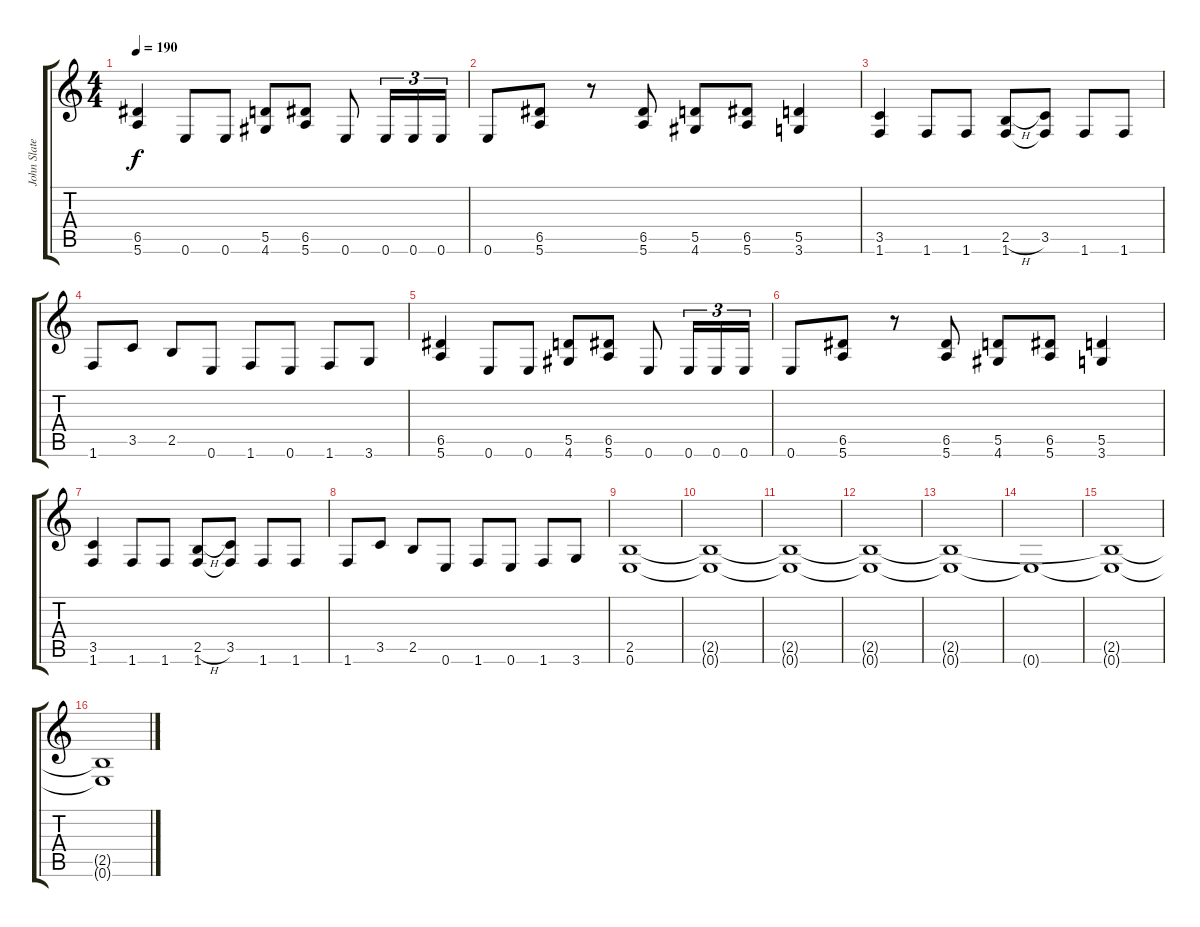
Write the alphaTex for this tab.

\track ("John Slater" "John Slate") {instrument distortionguitar}
\staff {score tabs}
\tuning (E4 B3 G3 D3 A2 E2) {hide}
\ts (4 4)
\tempo 190
\clef g2
\ks c
(6.5 5.6).4{dy f} 0.6.8 0.6.8 (5.5 4.6).8 (6.5 5.6).8 0.6.8 0.6.16{tu (3 2)} 0.6.16{tu (3 2)} 0.6.16{tu (3 2)} |
0.6.8 (6.5 5.6).8 r.8 (6.5 5.6).8 (5.5 4.6).8 (6.5 5.6).8 (5.5 3.6).4 |
(3.5 1.6).4 1.6.8 1.6.8 (2.5{h} 1.6).8 (3.5 1.6{t}).8 1.6.8 1.6.8 |
1.6.8 3.5.8 2.5.8 0.6.8 1.6.8 0.6.8 1.6.8 3.6.8 |
(6.5 5.6).4 0.6.8 0.6.8 (5.5 4.6).8 (6.5 5.6).8 0.6.8 0.6.16{tu (3 2)} 0.6.16{tu (3 2)} 0.6.16{tu (3 2)} |
0.6.8 (6.5 5.6).8 r.8 (6.5 5.6).8 (5.5 4.6).8 (6.5 5.6).8 (5.5 3.6).4 |
(3.5 1.6).4 1.6.8 1.6.8 (2.5{h} 1.6).8 (3.5 1.6{t}).8 1.6.8 1.6.8 |
1.6.8 3.5.8 2.5.8 0.6.8 1.6.8 0.6.8 1.6.8 3.6.8 |
(2.5 0.6).1 |
(2.5{t} 0.6{t}).1 |
(2.5{t} 0.6{t}).1 |
(2.5{t} 0.6{t}).1 |
(2.5{t} 0.6{t}).1 |
0.6{t}.1{volume 0} |
(2.5{t} 0.6{t}).1 |
(2.5{t} 0.6{t}).1
